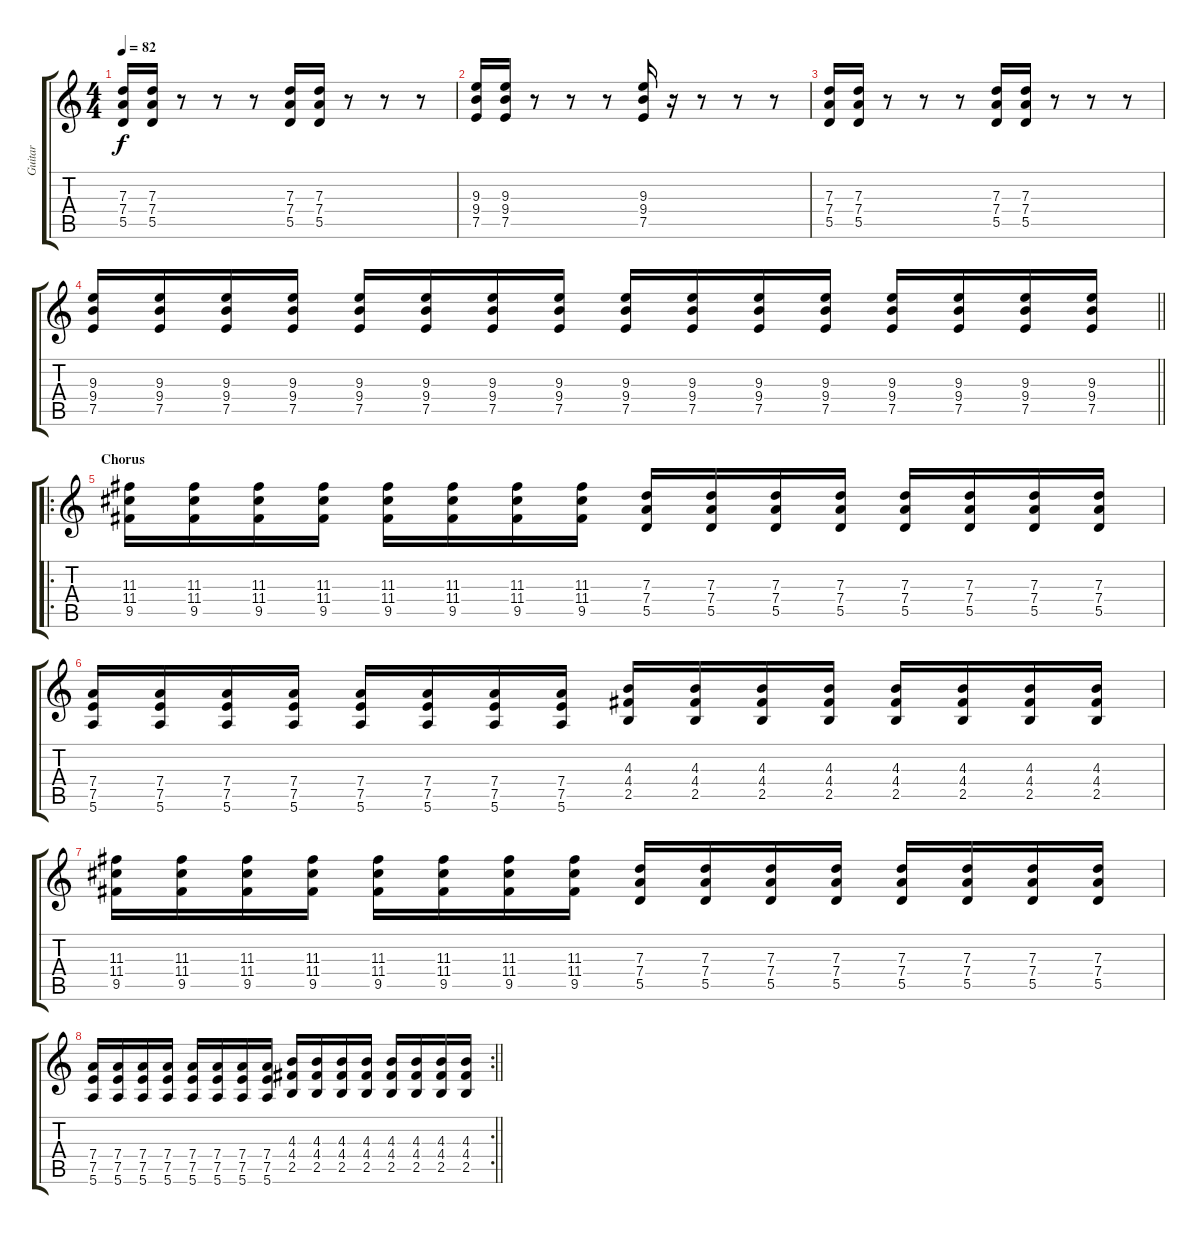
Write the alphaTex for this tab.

\track ("Guitar" "Guitar") {instrument distortionguitar}
\staff {score tabs}
\tuning (E4 B3 G3 D3 A2 E2) {hide}
\ts (4 4)
\tempo 82
\clef g2
\ks c
(7.3 7.4 5.5).16{dy f} (7.3 7.4 5.5).16 r.8 r.8 r.8 (7.3 7.4 5.5).16 (7.3 7.4 5.5).16 r.8 r.8 r.8 |
(9.3 9.4 7.5).16 (9.3 9.4 7.5).16 r.8 r.8 r.8 (9.3 9.4 7.5).16 r.16 r.8 r.8 r.8 |
(7.3 7.4 5.5).16 (7.3 7.4 5.5).16 r.8 r.8 r.8 (7.3 7.4 5.5).16 (7.3 7.4 5.5).16 r.8 r.8 r.8 |
\barLineRight lightlight
(9.3 9.4 7.5).16 (9.3 9.4 7.5).16 (9.3 9.4 7.5).16{volume 6} (9.3 9.4 7.5).16 (9.3 9.4 7.5).16 (9.3 9.4 7.5).16 (9.3 9.4 7.5).16 (9.3 9.4 7.5).16 (9.3 9.4 7.5).16 (9.3 9.4 7.5).16 (9.3 9.4 7.5).16 (9.3 9.4 7.5).16 (9.3 9.4 7.5).16 (9.3 9.4 7.5).16 (9.3 9.4 7.5).16 (9.3 9.4 7.5).16{volume 8} |
\ro
\section ("" "Chorus")
(11.3 11.4 9.5).16 (11.3 11.4 9.5).16 (11.3 11.4 9.5).16 (11.3 11.4 9.5).16 (11.3 11.4 9.5).16 (11.3 11.4 9.5).16 (11.3 11.4 9.5).16 (11.3 11.4 9.5).16 (7.3 7.4 5.5).16 (7.3 7.4 5.5).16 (7.3 7.4 5.5).16 (7.3 7.4 5.5).16 (7.3 7.4 5.5).16 (7.3 7.4 5.5).16 (7.3 7.4 5.5).16 (7.3 7.4 5.5).16 |
(7.4 7.5 5.6).16 (7.4 7.5 5.6).16 (7.4 7.5 5.6).16 (7.4 7.5 5.6).16 (7.4 7.5 5.6).16 (7.4 7.5 5.6).16 (7.4 7.5 5.6).16 (7.4 7.5 5.6).16 (4.3 4.4 2.5).16 (4.3 4.4 2.5).16 (4.3 4.4 2.5).16 (4.3 4.4 2.5).16 (4.3 4.4 2.5).16 (4.3 4.4 2.5).16 (4.3 4.4 2.5).16 (4.3 4.4 2.5).16 |
(11.3 11.4 9.5).16 (11.3 11.4 9.5).16 (11.3 11.4 9.5).16 (11.3 11.4 9.5).16 (11.3 11.4 9.5).16 (11.3 11.4 9.5).16 (11.3 11.4 9.5).16 (11.3 11.4 9.5).16 (7.3 7.4 5.5).16 (7.3 7.4 5.5).16 (7.3 7.4 5.5).16 (7.3 7.4 5.5).16 (7.3 7.4 5.5).16 (7.3 7.4 5.5).16 (7.3 7.4 5.5).16 (7.3 7.4 5.5).16 |
\rc 2
\barLineRight lightlight
(7.4 7.5 5.6).16 (7.4 7.5 5.6).16 (7.4 7.5 5.6).16 (7.4 7.5 5.6).16 (7.4 7.5 5.6).16 (7.4 7.5 5.6).16 (7.4 7.5 5.6).16 (7.4 7.5 5.6).16 (4.3 4.4 2.5).16 (4.3 4.4 2.5).16 (4.3 4.4 2.5).16 (4.3 4.4 2.5).16 (4.3 4.4 2.5).16 (4.3 4.4 2.5).16 (4.3 4.4 2.5).16 (4.3 4.4 2.5).16
